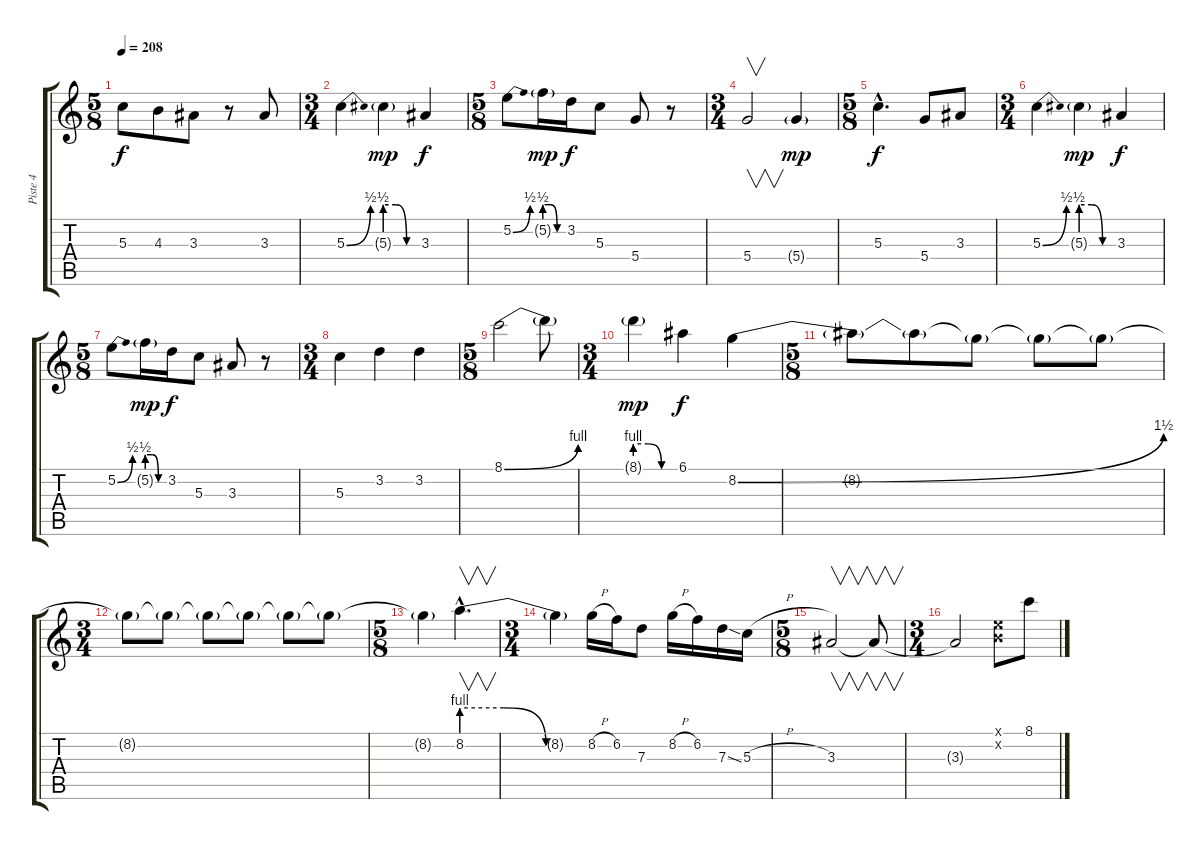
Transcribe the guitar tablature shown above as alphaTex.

\track ("Piste 4" "Piste 4") {instrument distortionguitar}
\staff {score tabs}
\tuning (E4 B3 G3 D3 A2 E2) {hide}
\ts (5 8)
\tempo 208
\clef g2
\ks c
5.3.8{dy f} 4.3.8 3.3.8 r.8 3.3.8 |
\ts (3 4)
5.3{be (bend 0 0 60 2)}.4 5.3{be (custom 0 2 20 2 40 0 60 0) g}.4{dy mp} 3.3.4{dy f} |
\ts (5 8)
5.2{be (bend 0 0 60 2)}.8 5.2{be (custom 0 2 20 2 40 0 60 0) g}.16{dy mp} 3.2.16{dy f} 5.3.8 5.4.8 r.8 |
\ts (3 4)
5.4.2{v} 5.4{g}.4{dy mp} |
\ts (5 8)
5.3{hac}.4{d dy f} 5.4.8 3.3.8 |
\ts (3 4)
5.3{be (bend 0 0 60 2)}.4 5.3{be (custom 0 2 20 2 40 0 60 0) g}.4{dy mp} 3.3.4{dy f} |
\ts (5 8)
5.2{be (bend 0 0 60 2)}.8 5.2{be (custom 0 2 20 2 40 0 60 0) g}.16{dy mp} 3.2.16{dy f} 5.3.8 3.3.8 r.8 |
\ts (3 4)
5.3.4 3.2.4 3.2.4 |
\ts (5 8)
8.1{be (bend 0 0 60 4)}.2 8.1{t}.8 |
\ts (3 4)
8.1{be (custom 0 4 20 4 40 0 60 0) g}.4{dy mp} 6.1.4{dy f} 8.2{be (bend 0 0 60 6)}.4 |
\ts (5 8)
8.2{t}.8 8.2{t}.8 8.2{t}.8 8.2{t}.8 8.2{t}.8 |
\ts (3 4)
8.2{t}.8 8.2{t}.8 8.2{t}.8 8.2{t}.8 8.2{t}.8 8.2{t}.8 |
\ts (5 8)
8.2{t}.4 8.2{be (custom 0 4 20 4 40 0 60 0) hac}.4{v d} |
\ts (3 4)
8.2{t}.4 8.2{h}.16 6.2.16 7.3.8 8.2{h}.16 6.2.16 7.3{ss}.16 5.3{h}.16 |
\ts (5 8)
3.3.2{v} 3.3{t}.8{v} |
\ts (3 4)
3.3{t}.2 (0.1{x} 0.2{x}).8 8.1.8
